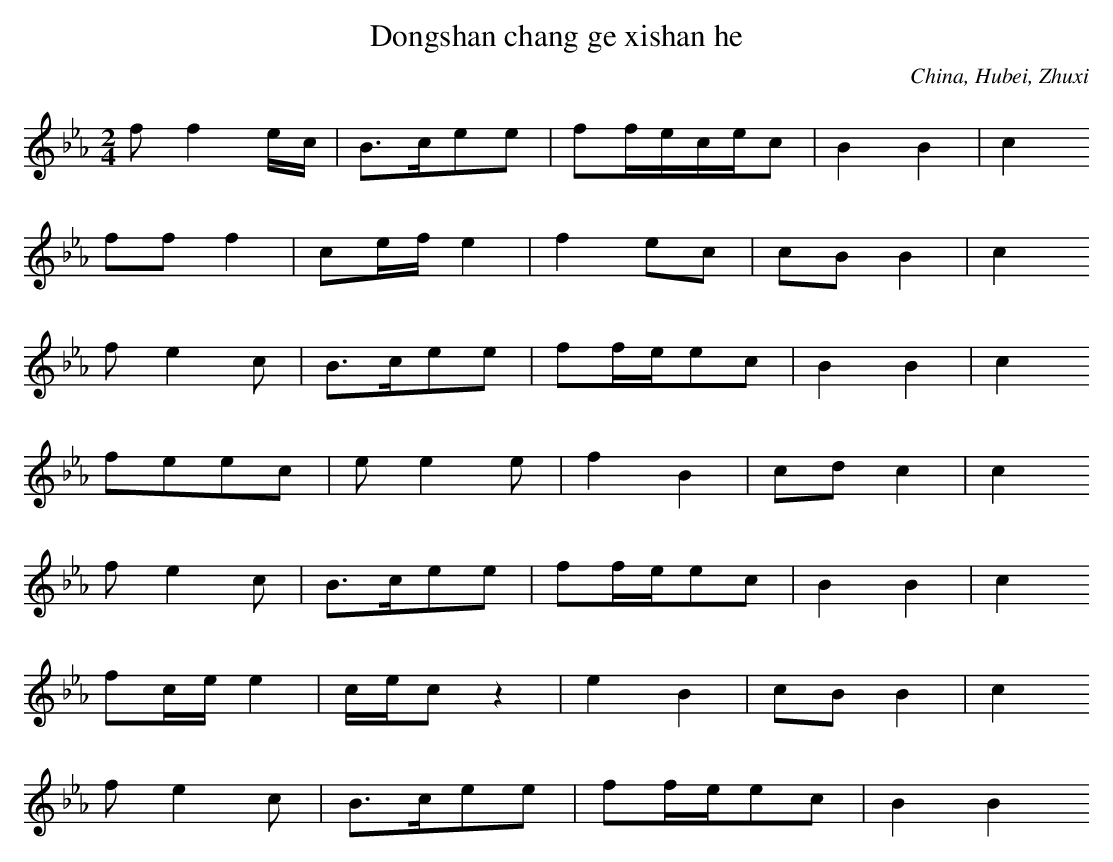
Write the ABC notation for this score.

X:1
T: Dongshan chang ge xishan he
O: China, Hubei, Zhuxi
M: 2/4
L: 1/16
K: Eb
f2f4ec | B3ce2e2 | f2fecec2 | B4B4 | c4
f2f2f4 | c2efe4 | f4e2c2 | c2B2B4 | c4
f2e4c2 | B3ce2e2 | f2fee2c2 | B4B4 | c4
f2e2e2c2 | e2e4e2 | f4B4 | c2d2c4 | c4
f2e4c2 | B3ce2e2 | f2fee2c2 | B4B4 | c4
f2cee4 | cec2z4 | e4B4 | c2B2B4 | c4
f2e4c2 | B3ce2e2 | f2fee2c2 | B4B4
